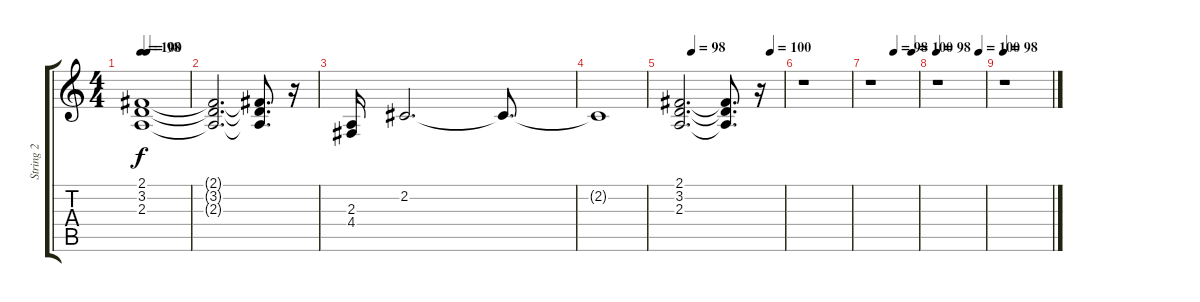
\track ("String 2" "String 2") {instrument stringensemble1}
\staff {score tabs}
\tuning (E4 B3 G3 D3 A2 E2) {hide}
\ts (4 4)
\tempo 100
\tempo (98 0.125)
\clef g2
\ks c
(2.1 3.2 2.3).1{dy f} |
(2.1{t} 3.2{t} 2.3{t}).2{d} (2.1{t} 3.2{t} 2.3{t}).8{d} r.16 |
(2.3 4.4).16 2.2.2{d} 2.2{t}.8{d} |
2.2{t}.1 |
\tempo (98 0.125)
\tempo (100 0.875)
(2.1 3.2 2.3).2{d} (2.1{t} 3.2{t} 2.3{t}).8{d} r.16 |
r.1 |
\tempo (98 0.5)
\tempo (100 0.875)
r.1 |
\tempo 98
\tempo (100 0.875)
r.1 |
\tempo 98
r.1
